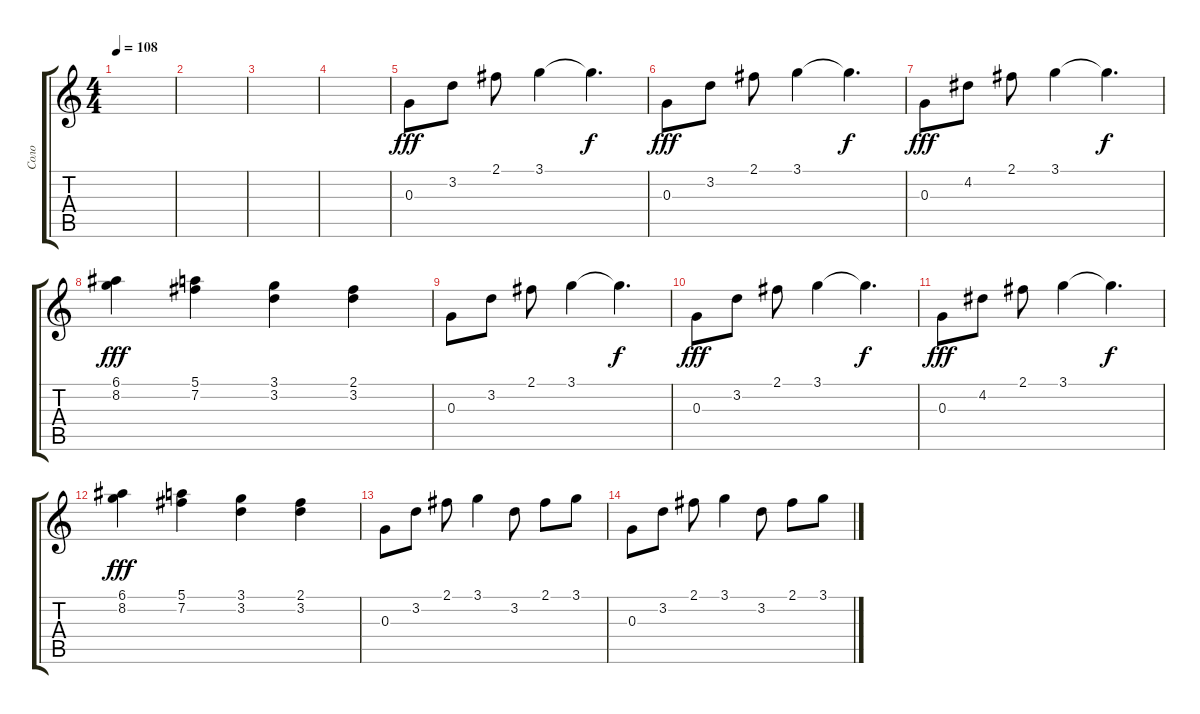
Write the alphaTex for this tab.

\track ("Соло" "Соло") {instrument acousticguitarsteel}
\staff {score tabs}
\tuning (E4 B3 G3 D3 A2 E2) {hide}
\ts (4 4)
\tempo 108
\clef g2
\ks c
|
|
|
|
0.3.8{dy fff} 3.2.8 2.1.8 3.1.4 3.1{t}.4{d dy f} |
0.3.8{dy fff} 3.2.8 2.1.8 3.1.4 3.1{t}.4{d dy f} |
0.3.8{dy fff} 4.2.8 2.1.8 3.1.4 3.1{t}.4{d dy f} |
(6.1 8.2).4{dy fff} (5.1 7.2).4 (3.1 3.2).4 (2.1 3.2).4 |
0.3.8 3.2.8 2.1.8 3.1.4 3.1{t}.4{d dy f} |
0.3.8{dy fff} 3.2.8 2.1.8 3.1.4 3.1{t}.4{d dy f} |
0.3.8{dy fff} 4.2.8 2.1.8 3.1.4 3.1{t}.4{d dy f} |
(6.1 8.2).4{dy fff} (5.1 7.2).4 (3.1 3.2).4 (2.1 3.2).4 |
0.3.8 3.2.8 2.1.8 3.1.4 3.2.8 2.1.8 3.1.8 |
0.3.8 3.2.8 2.1.8 3.1.4 3.2.8 2.1.8 3.1.8
